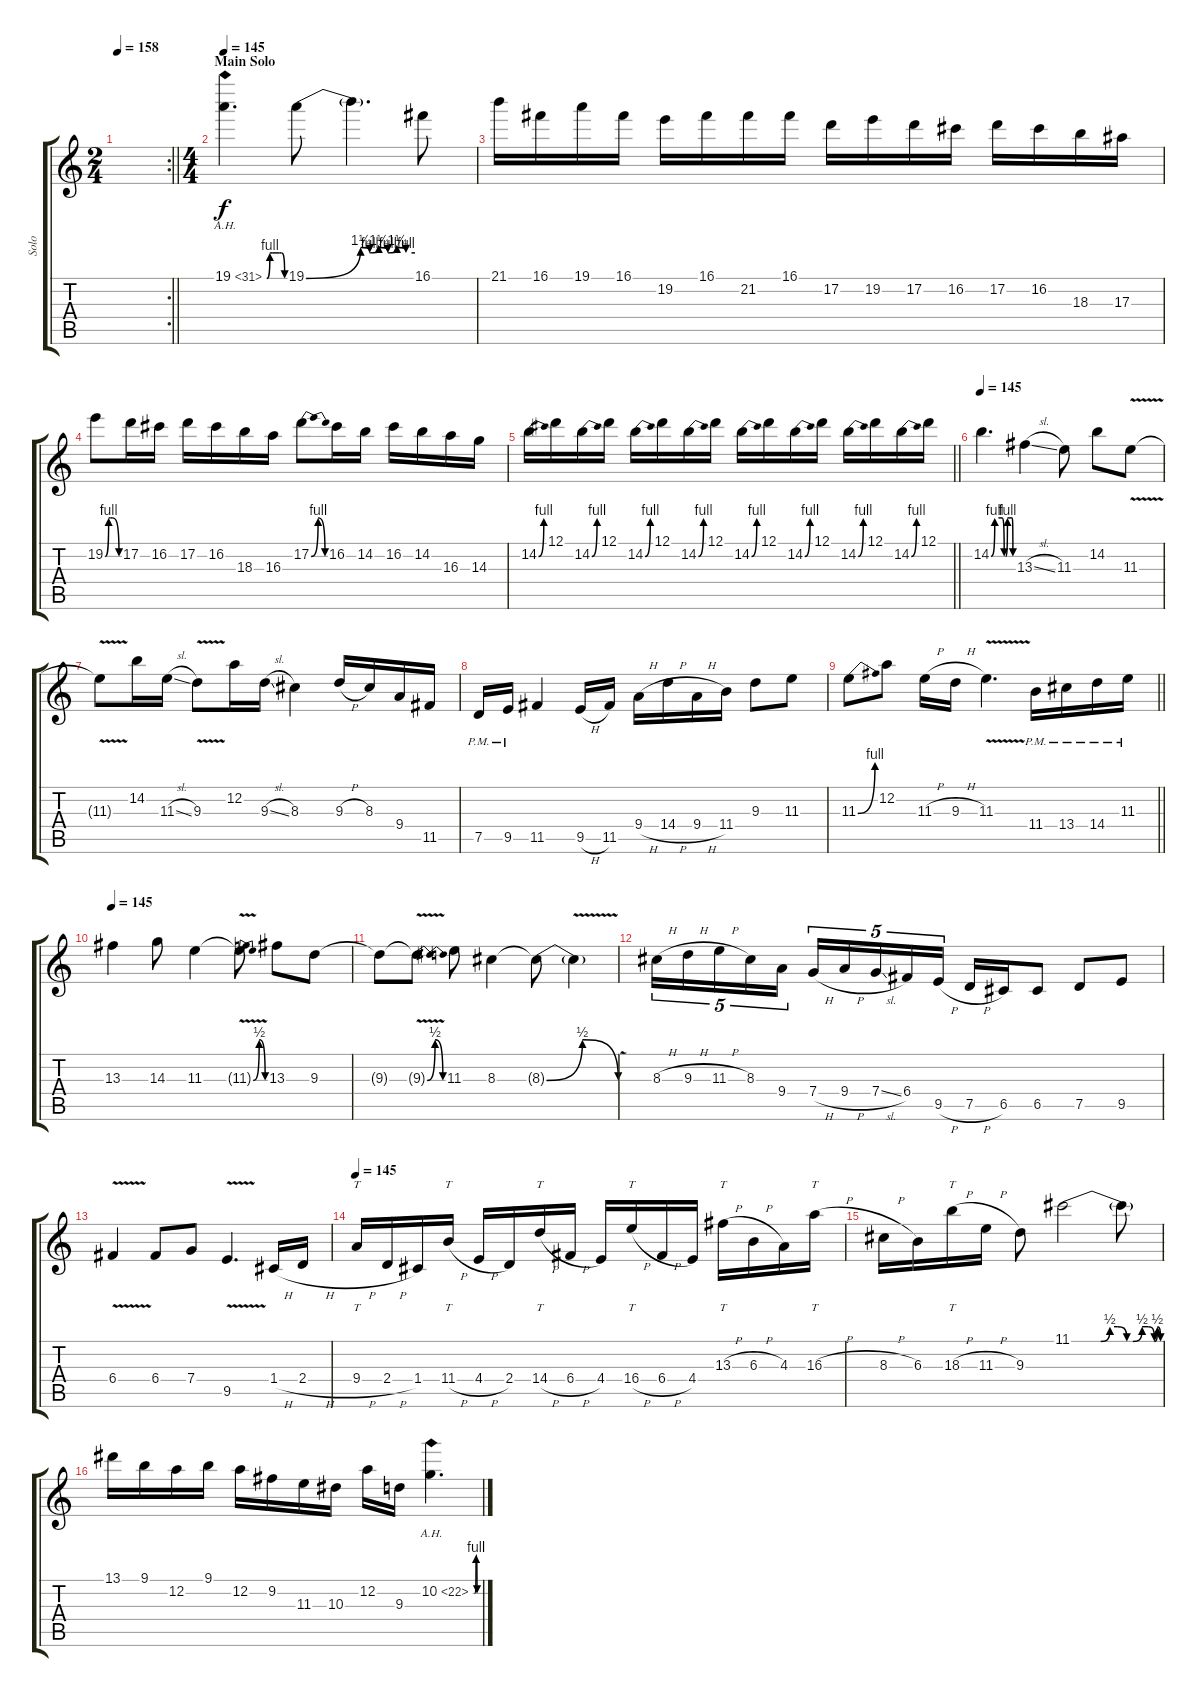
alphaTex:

\track ("Solo" "Solo") {instrument distortionguitar}
\staff {score tabs}
\tuning (D4 A3 F3 C3 G2 D2) {hide}
\rc 2
\ts (2 4)
\tempo 158
\clef g2
\barLineRight lightlight
\ks c
|
\ts (4 4)
\section ("" "Main Solo")
\tempo 145
19.1{be (custom 0 0 10 4 20 4 43 4 49 4 60 0) ah 12}.4{d} 19.1{be (custom 0 0 30 5 35 4 40 5 45 4 50 5 55 4 60 4)}.8 19.1{t}.4{d} 16.1.8 |
21.1.16 16.1.16 19.1.16 16.1.16 19.2.16 16.1.16 21.2.16 16.1.16 17.2.16 19.2.16 17.2.16 16.2.16 17.2.16 16.2.16 18.3.16 17.3.16 |
19.2{be (custom 0 0 15 4 22 4 25 4 30 4 60 0)}.8 17.2.16 16.2.16 17.2.16 16.2.16 18.3.16 16.3.16 17.2{be (bendrelease 0 0 15 4 46 4 60 0)}.8 16.2.16 14.2.16 16.2.16 14.2.16 16.3.16 14.3.16 |
\barLineRight lightlight
14.2{be (bend 0 0 60 4)}.16 12.1.16 14.2{be (bend 0 0 60 4)}.16 12.1.16 14.2{be (bend 0 0 60 4)}.16 12.1.16 14.2{be (bend 0 0 60 4)}.16 12.1.16 14.2{be (bend 0 0 60 4)}.16 12.1.16 14.2{be (bend 0 0 60 4)}.16 12.1.16 14.2{be (bend 0 0 60 4)}.16 12.1.16 14.2{be (bend 0 0 60 4)}.16 12.1.16 |
\tempo 145
14.2{be (custom 0 0 10 4 30 4 36 0 40 0 45 4 58 4 60 0)}.4{d} 13.3{sl}.4 11.3.8 14.2.8 11.3{v}.8 |
11.3{t}.8 14.2.16 11.3{sl}.16 9.3{v}.8 12.2.16 9.3{sl}.16 8.3.4 9.3{h}.16 8.3.16 9.4.16 11.5.16 |
7.5{pm}.16 9.5{pm}.16 11.5.4 9.5{h}.16 11.5.16 9.4{h}.16 14.4{h}.16 9.4{h}.16 11.4.16 9.3.8 11.3.8 |
\barLineRight lightlight
11.3{be (bend 0 0 60 4)}.8 12.2.8 11.3{h}.16 9.3{h}.16 11.3{v}.4{d} 11.4{pm}.16 13.4{pm}.16 14.4{pm}.16 11.3{pm}.16 |
\tempo 145
13.3.4 14.3.8 11.3.4 11.3{be (bendrelease 0 0 30 2 30 2 60 0) v t}.8 13.3.8 9.3.8 |
9.3{t}.8 9.3{be (bendrelease 0 0 30 2 30 2 60 0) v t}.8 11.3.8 8.3.4 8.3{be (bendrelease 0 0 30 2 30 2 60 0) t}.8 8.3{v t}.4 |
8.3{h}.16{tu (5 4)} 9.3{h}.16{tu (5 4)} 11.3{h}.16{tu (5 4)} 8.3.16{tu (5 4)} 9.4.16{tu (5 4)} 7.4{h}.16{tu (5 4)} 9.4{h}.16{tu (5 4)} 7.4{sl}.16{tu (5 4)} 6.4.16{tu (5 4)} 9.5{h}.16{tu (5 4)} 7.5{h}.16 6.5.16 6.5.8 7.5.8 9.5.8 |
6.4{v}.4 6.4.8 7.4.8 9.5{v}.4{d} 1.4{h}.16 2.4{h}.16 |
\tempo 145
9.4{h}.16{tt} 2.4{h}.16 1.4.16 11.4{h}.16{tt} 4.4{h}.16 2.4.16 14.4{h}.16{tt} 6.4{h}.16 4.4.16 16.4{h}.16{tt} 6.4{h}.16 4.4.16 13.3{h}.16{tt} 6.3{h}.16 4.3.16 16.3{h}.16{tt} |
8.3{h}.16 6.3.16 18.3{h}.16{tt} 11.3{h}.16 9.3.8 11.1{be (custom 0 0 19 0 25 2 30 2 36 0 40 0 46 2 50 2 54 0 56 2 58 0 60 0)}.2 11.1{t}.8 |
13.1.16 9.1.16 12.2.16 9.1.16 12.2.16 9.2.16 11.3.16 10.3.16 12.2.16 9.3.16 10.2{be (custom 0 0 15 0 30 4 40 0 60 0) ah 12}.4{d}
